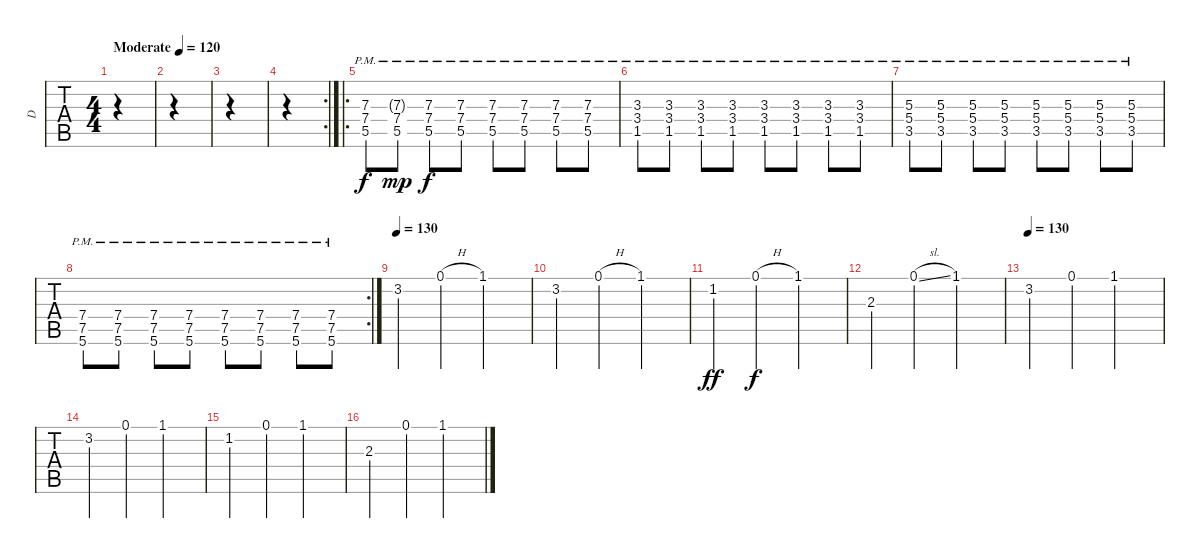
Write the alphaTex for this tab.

\track ("D" "D") {instrument distortionguitar}
\staff {tabs}
\tuning (E4 B3 G3 D3 A2 E2) {hide}
\ts (4 4)
\tempo (120 "Moderate")
\clef g2
\ks c
|
|
|
\rc 2
|
\ro
(7.3{pm} 7.4{pm} 5.5{pm}).8{instrument overdrivenguitar} (7.3{g pm} 7.4{pm} 5.5{pm}).8{dy mp} (7.3{pm} 7.4{pm} 5.5{pm}).8{dy f} (7.3{pm} 7.4{pm} 5.5{pm}).8 (7.3{pm} 7.4{pm} 5.5{pm}).8 (7.3{pm} 7.4{pm} 5.5{pm}).8 (7.3{pm} 7.4{pm} 5.5{pm}).8 (7.3{pm} 7.4{pm} 5.5{pm}).8 |
(3.3{pm} 3.4{pm} 1.5{pm}).8 (3.3{pm} 3.4{pm} 1.5{pm}).8 (3.3{pm} 3.4{pm} 1.5{pm}).8 (3.3{pm} 3.4{pm} 1.5{pm}).8 (3.3{pm} 3.4{pm} 1.5{pm}).8 (3.3{pm} 3.4{pm} 1.5{pm}).8 (3.3{pm} 3.4{pm} 1.5{pm}).8 (3.3{pm} 3.4{pm} 1.5{pm}).8 |
(5.3{pm} 5.4{pm} 3.5{pm}).8 (5.3{pm} 5.4{pm} 3.5{pm}).8 (5.3{pm} 5.4{pm} 3.5{pm}).8 (5.3{pm} 5.4{pm} 3.5{pm}).8 (5.3{pm} 5.4{pm} 3.5{pm}).8 (5.3{pm} 5.4{pm} 3.5{pm}).8 (5.3{pm} 5.4{pm} 3.5{pm}).8 (5.3{pm} 5.4{pm} 3.5{pm}).8 |
\rc 2
(7.4{pm} 7.5{pm} 5.6{pm}).8 (7.4{pm} 7.5{pm} 5.6{pm}).8 (7.4{pm} 7.5{pm} 5.6{pm}).8 (7.4{pm} 7.5{pm} 5.6{pm}).8 (7.4{pm} 7.5{pm} 5.6{pm}).8 (7.4{pm} 7.5{pm} 5.6{pm}).8 (7.4{pm} 7.5{pm} 5.6{pm}).8 (7.4{pm} 7.5{pm} 5.6{pm}).8 |
\tempo 130
3.2.4 0.1{h}.4 1.1.2 |
3.2.4 0.1{h}.4 1.1.2 |
1.2{ac}.4{dy ff} 0.1{h}.4{dy f} 1.1.2 |
2.3.4 0.1{sl}.4 1.1.2 |
\tempo 130
3.2.4 0.1.4 1.1.2 |
3.2.4 0.1.4 1.1.2 |
1.2.4 0.1.4 1.1.2 |
2.3.4 0.1.4 1.1.2
